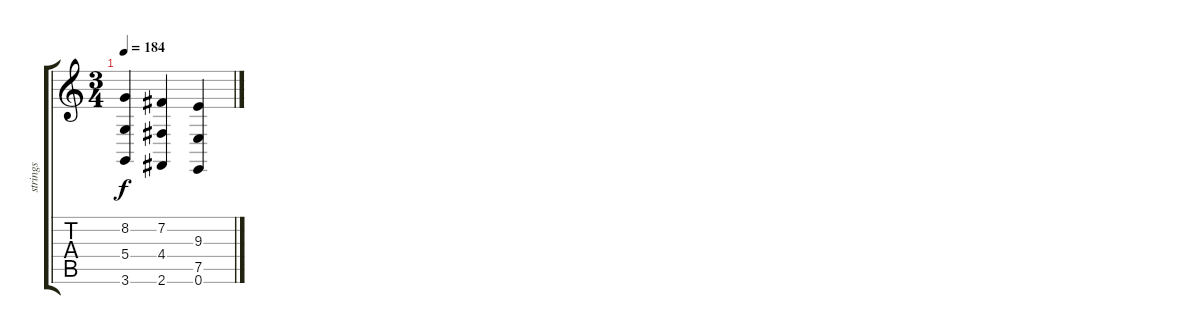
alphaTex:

\track ("strings" "strings") {instrument viola}
\staff {score tabs}
\tuning (E4 B3 G3 D3 A2 E2) {hide}
\ts (3 4)
\tempo 184
\clef g2
\ks c
(8.2 5.4 3.6).4{dy f} (7.2 4.4 2.6).4 (9.3 7.5 0.6).4
